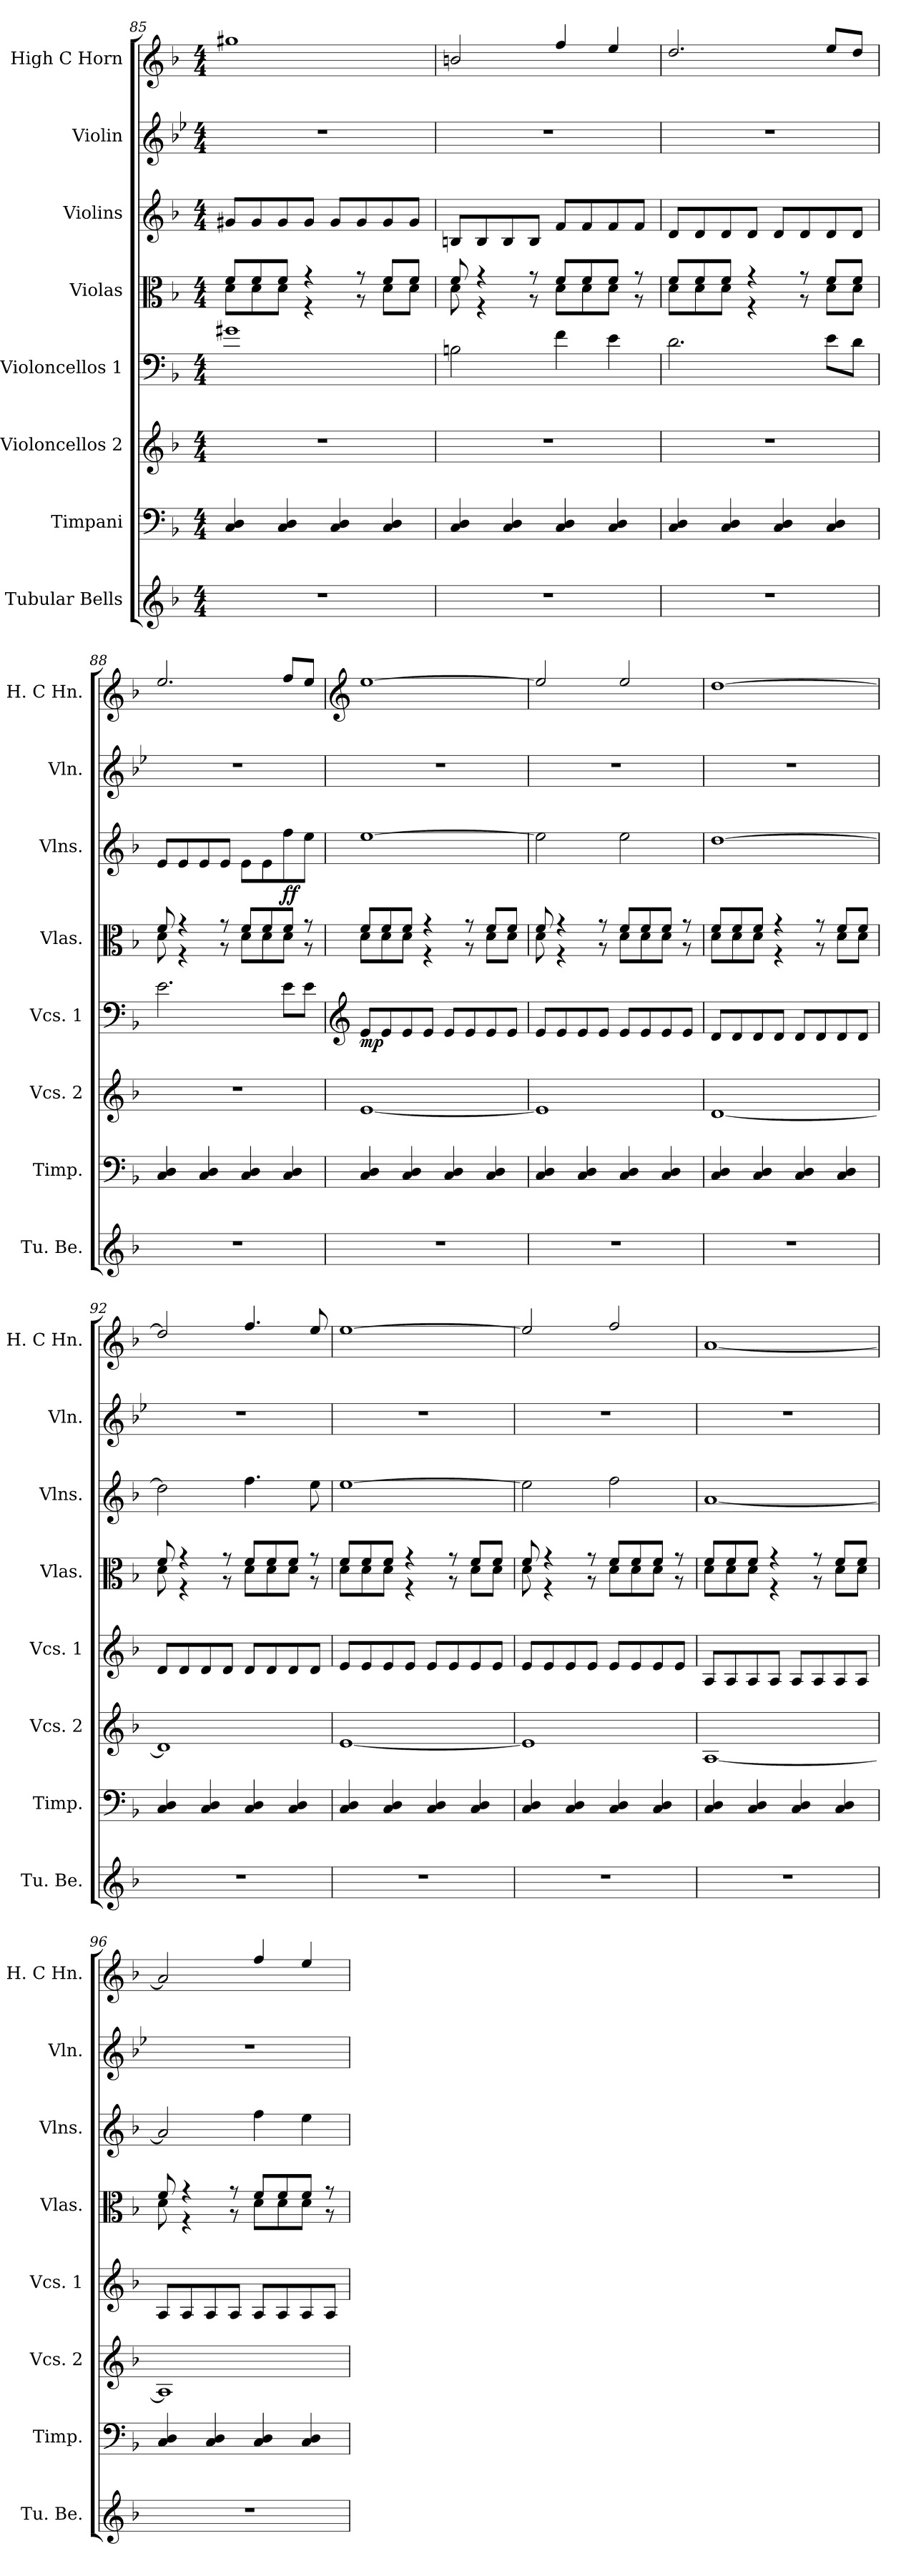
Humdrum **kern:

**kern	**kern	**kern	**kern	**dynam	**kern	**kern	**dynam	**kern	**kern
*part8	*part7	*part6	*part5	*part5	*part4	*part3	*part3	*part2	*part1
*staff8	*staff7	*staff6	*staff5	*staff5	*staff4	*staff3	*staff3	*staff2	*staff1
*I"Tubular Bells	*I"Timpani	*I"Violoncellos 2	*I"Violoncellos 1	*	*I"Violas	*I"Violins	*	*I"Violin	*I"High C Horn
*I'Tu. Be.	*I'Timp.	*I'Vcs. 2	*I'Vcs. 1	*	*I'Vlas.	*I'Vlns.	*	*I'Vln.	*I'H. C Hn.
!!LO:PB:g=z
*clefG2	*clefF4	*clefG2	*clefF4	*	*clefC3	*clefG2	*	*clefG2	*clefG2
*	*	*	*	*	*	*	*	*	*ITrd7c12
*k[b-]	*k[b-]	*k[b-]	*k[b-]	*	*k[b-]	*k[b-]	*	*k[b-e-]	*k[b-]
*M4/4	*M4/4	*M4/4	*M4/4	*	*M4/4	*M4/4	*	*M4/4	*M4/4
=85	=85	=85	=85	=85	=85	=85	=85	=85	=85
*	*	*	*	*	*^	*	*	*	*
1r	4C/ 4D/	1r	1g#X	.	8f/L	8d\L	8g#X/L	.	1r	1g#X
.	.	.	.	.	8f/	8d\	8g#/	.	.	.
.	4C/ 4D/	.	.	.	8f/J	8d\J	8g#/	.	.	.
.	.	.	.	.	4r	4r	8g#/J	.	.	.
.	4C/ 4D/	.	.	.	.	.	8g#/L	.	.	.
.	.	.	.	.	8r	8r	8g#/	.	.	.
.	4C/ 4D/	.	.	.	8f/L	8d\L	8g#/	.	.	.
.	.	.	.	.	8f/J	8d\J	8g#/J	.	.	.
=86	=86	=86	=86	=86	=86	=86	=86	=86	=86	=86
1r	4C/ 4D/	1r	2Bn\	.	8f/	8d\	8Bn/L	.	1r	2Bn/
.	.	.	.	.	4r	4r	8B/	.	.	.
.	4C/ 4D/	.	.	.	.	.	8B/	.	.	.
.	.	.	.	.	8r	8r	8B/J	.	.	.
.	4C/ 4D/	.	4f\	.	8f/L	8d\L	8f/L	.	.	4f/
.	.	.	.	.	8f/	8d\	8f/	.	.	.
.	4C/ 4D/	.	4e\	.	8f/J	8d\J	8f/	.	.	4e/
.	.	.	.	.	8r	8r	8f/J	.	.	.
=87	=87	=87	=87	=87	=87	=87	=87	=87	=87	=87
1r	4C/ 4D/	1r	2.d\	.	8f/L	8d\L	8d/L	.	1r	2.d/
.	.	.	.	.	8f/	8d\	8d/	.	.	.
.	4C/ 4D/	.	.	.	8f/J	8d\J	8d/	.	.	.
.	.	.	.	.	4r	4r	8d/J	.	.	.
.	4C/ 4D/	.	.	.	.	.	8d/L	.	.	.
.	.	.	.	.	8r	8r	8d/	.	.	.
.	4C/ 4D/	.	8e\L	.	8f/L	8d\L	8d/	.	.	8e/L
.	.	.	8d\J	.	8f/J	8d\J	8d/J	.	.	8d/J
=88	=88	=88	=88	=88	=88	=88	=88	=88	=88	=88
1r	4C/ 4D/	1r	2.e\	.	8f/	8d\	8e/L	.	1r	2.e/
.	.	.	.	.	4r	4r	8e/	.	.	.
.	4C/ 4D/	.	.	.	.	.	8e/	.	.	.
.	.	.	.	.	8r	8r	8e/J	.	.	.
.	4C/ 4D/	.	.	.	8f/L	8d\L	8e\L	.	.	.
.	.	.	.	.	8f/	8d\	8e\	.	.	.
!	!	!	!	!	!	!	!	!LO:DY:b	!	!
.	4C/ 4D/	.	8e\L	.	8f/J	8d\J	8ff\	ff	.	8f/L
.	.	.	8e\J	.	8r	8r	8ee\J	.	.	8e/J
!!LO:PB:g=z
=89	=89	=89	=89	=89	=89	=89	=89	=89	=89	=89
*	*	*	*clefG2	*	*	*	*	*	*	*clefG2
!	!	!	!	!LO:DY:b	!	!	!	!	!	!
1r	4C/ 4D/	[1e	8e/L	mp	8f/L	8d\L	[1ee	.	1r	[1e
.	.	.	8e/	.	8f/	8d\	.	.	.	.
.	4C/ 4D/	.	8e/	.	8f/J	8d\J	.	.	.	.
.	.	.	8e/J	.	4r	4r	.	.	.	.
.	4C/ 4D/	.	8e/L	.	.	.	.	.	.	.
.	.	.	8e/	.	8r	8r	.	.	.	.
.	4C/ 4D/	.	8e/	.	8f/L	8d\L	.	.	.	.
.	.	.	8e/J	.	8f/J	8d\J	.	.	.	.
=90	=90	=90	=90	=90	=90	=90	=90	=90	=90	=90
1r	4C/ 4D/	1e]	8e/L	.	8f/	8d\	2ee\]	.	1r	2e/]
.	.	.	8e/	.	4r	4r	.	.	.	.
.	4C/ 4D/	.	8e/	.	.	.	.	.	.	.
.	.	.	8e/J	.	8r	8r	.	.	.	.
.	4C/ 4D/	.	8e/L	.	8f/L	8d\L	2ee\	.	.	2e/
.	.	.	8e/	.	8f/	8d\	.	.	.	.
.	4C/ 4D/	.	8e/	.	8f/J	8d\J	.	.	.	.
.	.	.	8e/J	.	8r	8r	.	.	.	.
=91	=91	=91	=91	=91	=91	=91	=91	=91	=91	=91
1r	4C/ 4D/	[1d	8d/L	.	8f/L	8d\L	[1dd	.	1r	[1d
.	.	.	8d/	.	8f/	8d\	.	.	.	.
.	4C/ 4D/	.	8d/	.	8f/J	8d\J	.	.	.	.
.	.	.	8d/J	.	4r	4r	.	.	.	.
.	4C/ 4D/	.	8d/L	.	.	.	.	.	.	.
.	.	.	8d/	.	8r	8r	.	.	.	.
.	4C/ 4D/	.	8d/	.	8f/L	8d\L	.	.	.	.
.	.	.	8d/J	.	8f/J	8d\J	.	.	.	.
=92	=92	=92	=92	=92	=92	=92	=92	=92	=92	=92
1r	4C/ 4D/	1d]	8d/L	.	8f/	8d\	2dd\]	.	1r	2d/]
.	.	.	8d/	.	4r	4r	.	.	.	.
.	4C/ 4D/	.	8d/	.	.	.	.	.	.	.
.	.	.	8d/J	.	8r	8r	.	.	.	.
.	4C/ 4D/	.	8d/L	.	8f/L	8d\L	4.ff\	.	.	4.f/
.	.	.	8d/	.	8f/	8d\	.	.	.	.
.	4C/ 4D/	.	8d/	.	8f/J	8d\J	.	.	.	.
.	.	.	8d/J	.	8r	8r	8ee\	.	.	8e/
!!LO:PB:g=z
=93	=93	=93	=93	=93	=93	=93	=93	=93	=93	=93
1r	4C/ 4D/	[1e	8e/L	.	8f/L	8d\L	[1ee	.	1r	[1e
.	.	.	8e/	.	8f/	8d\	.	.	.	.
.	4C/ 4D/	.	8e/	.	8f/J	8d\J	.	.	.	.
.	.	.	8e/J	.	4r	4r	.	.	.	.
.	4C/ 4D/	.	8e/L	.	.	.	.	.	.	.
.	.	.	8e/	.	8r	8r	.	.	.	.
.	4C/ 4D/	.	8e/	.	8f/L	8d\L	.	.	.	.
.	.	.	8e/J	.	8f/J	8d\J	.	.	.	.
=94	=94	=94	=94	=94	=94	=94	=94	=94	=94	=94
1r	4C/ 4D/	1e]	8e/L	.	8f/	8d\	2ee\]	.	1r	2e/]
.	.	.	8e/	.	4r	4r	.	.	.	.
.	4C/ 4D/	.	8e/	.	.	.	.	.	.	.
.	.	.	8e/J	.	8r	8r	.	.	.	.
.	4C/ 4D/	.	8e/L	.	8f/L	8d\L	2ff\	.	.	2f/
.	.	.	8e/	.	8f/	8d\	.	.	.	.
.	4C/ 4D/	.	8e/	.	8f/J	8d\J	.	.	.	.
.	.	.	8e/J	.	8r	8r	.	.	.	.
=95	=95	=95	=95	=95	=95	=95	=95	=95	=95	=95
1r	4C/ 4D/	[1A	8A/L	.	8f/L	8d\L	[1a	.	1r	[1A
.	.	.	8A/	.	8f/	8d\	.	.	.	.
.	4C/ 4D/	.	8A/	.	8f/J	8d\J	.	.	.	.
.	.	.	8A/J	.	4r	4r	.	.	.	.
.	4C/ 4D/	.	8A/L	.	.	.	.	.	.	.
.	.	.	8A/	.	8r	8r	.	.	.	.
.	4C/ 4D/	.	8A/	.	8f/L	8d\L	.	.	.	.
.	.	.	8A/J	.	8f/J	8d\J	.	.	.	.
=96	=96	=96	=96	=96	=96	=96	=96	=96	=96	=96
1r	4C/ 4D/	1A]	8A/L	.	8f/	8d\	2a/]	.	1r	2A/]
.	.	.	8A/	.	4r	4r	.	.	.	.
.	4C/ 4D/	.	8A/	.	.	.	.	.	.	.
.	.	.	8A/J	.	8r	8r	.	.	.	.
.	4C/ 4D/	.	8A/L	.	8f/L	8d\L	4ff\	.	.	4f/
.	.	.	8A/	.	8f/	8d\	.	.	.	.
.	4C/ 4D/	.	8A/	.	8f/J	8d\J	4ee\	.	.	4e/
.	.	.	8A/J	.	8r	8r	.	.	.	.
*	*	*	*	*	*v	*v	*	*	*	*
=	=	=	=	=	=	=	=	=	=
*-	*-	*-	*-	*-	*-	*-	*-	*-	*-
